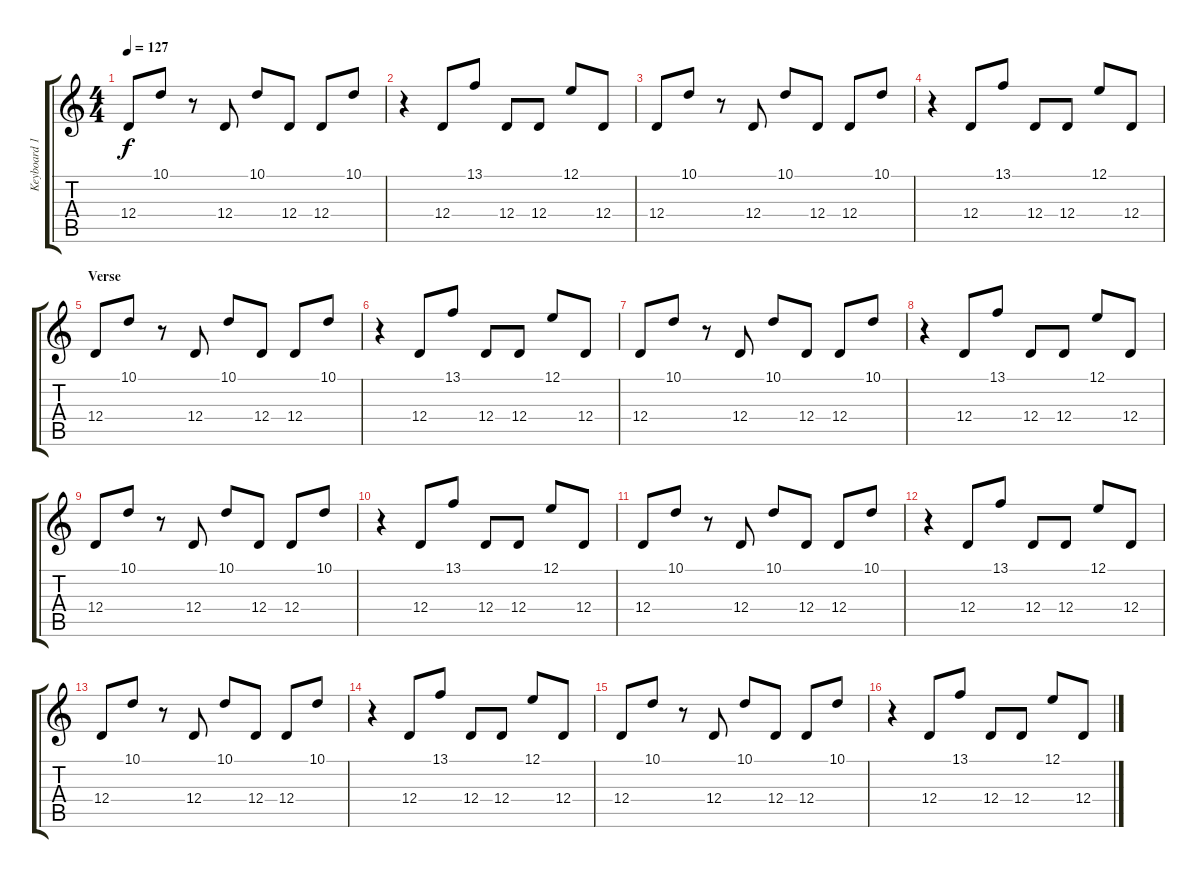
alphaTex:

\track ("Keyboard 1 Delay" "Keyboard 1") {instrument recorder}
\staff {score tabs}
\tuning (E4 B3 G3 D3 A2 E2) {hide}
\ts (4 4)
\tempo 127
\clef g2
\ks c
12.4.8{dy f} 10.1.8 r.8 12.4.8 10.1.8 12.4.8 12.4.8 10.1.8 |
r.4 12.4.8 13.1.8 12.4.8 12.4.8 12.1.8 12.4.8 |
12.4.8 10.1.8 r.8 12.4.8 10.1.8 12.4.8 12.4.8 10.1.8 |
r.4 12.4.8 13.1.8 12.4.8 12.4.8 12.1.8 12.4.8 |
\section ("" "Verse")
12.4.8 10.1.8 r.8 12.4.8 10.1.8 12.4.8 12.4.8 10.1.8 |
r.4 12.4.8 13.1.8 12.4.8 12.4.8 12.1.8 12.4.8 |
12.4.8 10.1.8 r.8 12.4.8 10.1.8 12.4.8 12.4.8 10.1.8 |
r.4 12.4.8 13.1.8 12.4.8 12.4.8 12.1.8 12.4.8 |
12.4.8 10.1.8 r.8 12.4.8 10.1.8 12.4.8 12.4.8 10.1.8 |
r.4 12.4.8 13.1.8 12.4.8 12.4.8 12.1.8 12.4.8 |
12.4.8 10.1.8 r.8 12.4.8 10.1.8 12.4.8 12.4.8 10.1.8 |
r.4 12.4.8 13.1.8 12.4.8 12.4.8 12.1.8 12.4.8 |
12.4.8 10.1.8 r.8 12.4.8 10.1.8 12.4.8 12.4.8 10.1.8 |
r.4 12.4.8 13.1.8 12.4.8 12.4.8 12.1.8 12.4.8 |
12.4.8 10.1.8 r.8 12.4.8 10.1.8 12.4.8 12.4.8 10.1.8 |
r.4 12.4.8 13.1.8 12.4.8 12.4.8 12.1.8 12.4.8
